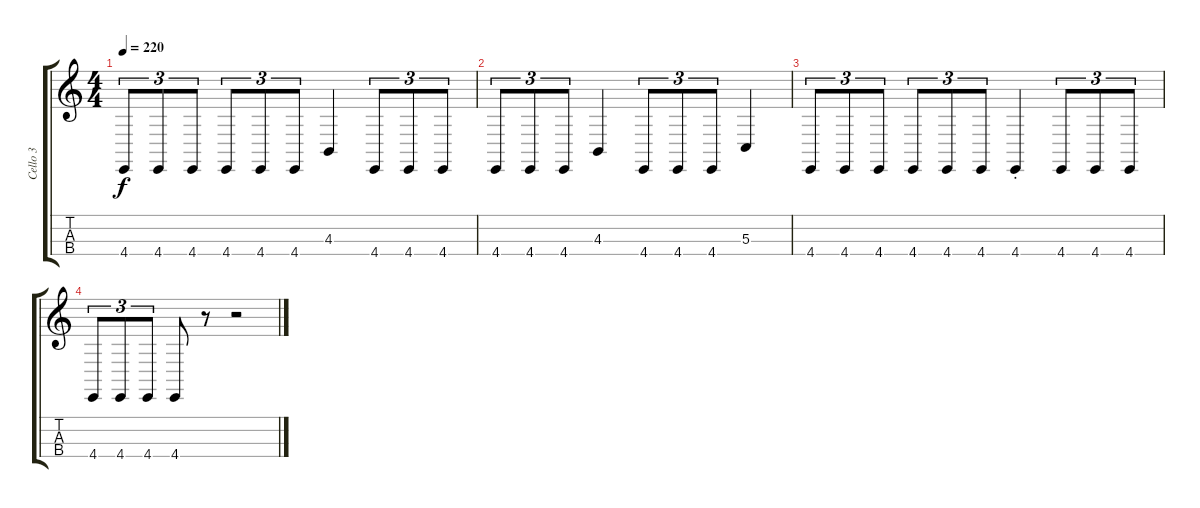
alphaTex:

\track ("Cello 3" "Cello 3") {instrument cello}
\staff {score tabs}
\tuning (A3 D3 G2 C2) {hide}
\ts (4 4)
\tempo 220
\clef g2
\ks c
4.4.8{tu (3 2) dy f} 4.4.8{tu (3 2)} 4.4.8{tu (3 2)} 4.4.8{tu (3 2)} 4.4.8{tu (3 2)} 4.4.8{tu (3 2)} 4.3.4 4.4.8{tu (3 2)} 4.4.8{tu (3 2)} 4.4.8{tu (3 2)} |
4.4.8{tu (3 2)} 4.4.8{tu (3 2)} 4.4.8{tu (3 2)} 4.3.4 4.4.8{tu (3 2)} 4.4.8{tu (3 2)} 4.4.8{tu (3 2)} 5.3.4 |
4.4.8{tu (3 2)} 4.4.8{tu (3 2)} 4.4.8{tu (3 2)} 4.4.8{tu (3 2)} 4.4.8{tu (3 2)} 4.4.8{tu (3 2)} 4.4{st}.4 4.4.8{tu (3 2)} 4.4.8{tu (3 2)} 4.4.8{tu (3 2)} |
4.4.8{tu (3 2)} 4.4.8{tu (3 2)} 4.4.8{tu (3 2)} 4.4.8 r.8 r.2
